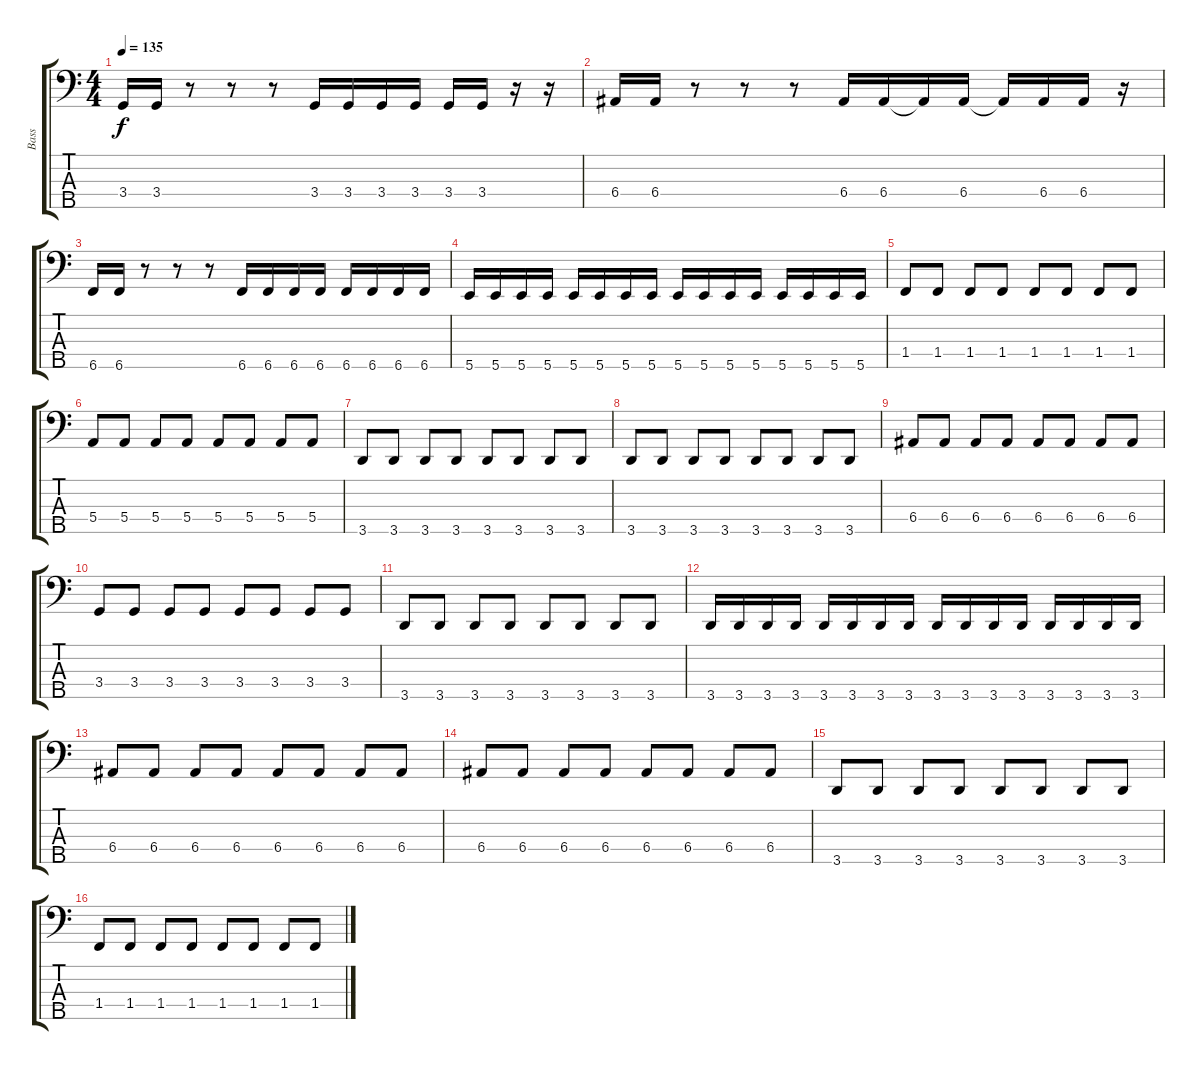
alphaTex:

\track ("Bass" "Bass") {instrument electricbassfinger}
\staff {score tabs}
\tuning (G2 D2 A1 E1 B0) {hide}
\ts (4 4)
\tempo 135
\clef f4
\ks c
3.4.16{dy f volume 16} 3.4.16 r.8 r.8 r.8 3.4.16 3.4.16 3.4.16 3.4.16 3.4.16 3.4.16 r.16 r.16 |
6.4.16 6.4.16 r.8 r.8 r.8 6.4.16 6.4.16 6.4{t}.16 6.4.16 6.4{t}.16 6.4.16 6.4.16 r.16 |
6.5.16 6.5.16 r.8 r.8 r.8 6.5.16 6.5.16 6.5.16 6.5.16 6.5.16 6.5.16 6.5.16 6.5.16 |
5.5.16 5.5.16 5.5.16 5.5.16 5.5.16 5.5.16 5.5.16 5.5.16 5.5.16 5.5.16 5.5.16 5.5.16 5.5.16 5.5.16 5.5.16 5.5.16 |
1.4.8 1.4.8 1.4.8 1.4.8 1.4.8 1.4.8 1.4.8 1.4.8 |
5.4.8 5.4.8 5.4.8 5.4.8 5.4.8 5.4.8 5.4.8 5.4.8 |
3.5.8 3.5.8 3.5.8 3.5.8 3.5.8 3.5.8 3.5.8 3.5.8 |
3.5.8 3.5.8 3.5.8 3.5.8 3.5.8 3.5.8 3.5.8 3.5.8 |
6.4.8 6.4.8 6.4.8 6.4.8 6.4.8 6.4.8 6.4.8 6.4.8 |
3.4.8 3.4.8 3.4.8 3.4.8 3.4.8 3.4.8 3.4.8 3.4.8 |
3.5.8 3.5.8 3.5.8 3.5.8 3.5.8 3.5.8 3.5.8 3.5.8 |
3.5.16 3.5.16 3.5.16 3.5.16 3.5.16 3.5.16 3.5.16 3.5.16 3.5.16 3.5.16 3.5.16 3.5.16 3.5.16 3.5.16 3.5.16 3.5.16 |
6.4.8 6.4.8 6.4.8 6.4.8 6.4.8 6.4.8 6.4.8 6.4.8 |
6.4.8 6.4.8 6.4.8 6.4.8 6.4.8 6.4.8 6.4.8 6.4.8 |
3.5.8 3.5.8 3.5.8 3.5.8 3.5.8 3.5.8 3.5.8 3.5.8 |
1.4.8 1.4.8 1.4.8 1.4.8 1.4.8 1.4.8 1.4.8 1.4.8
